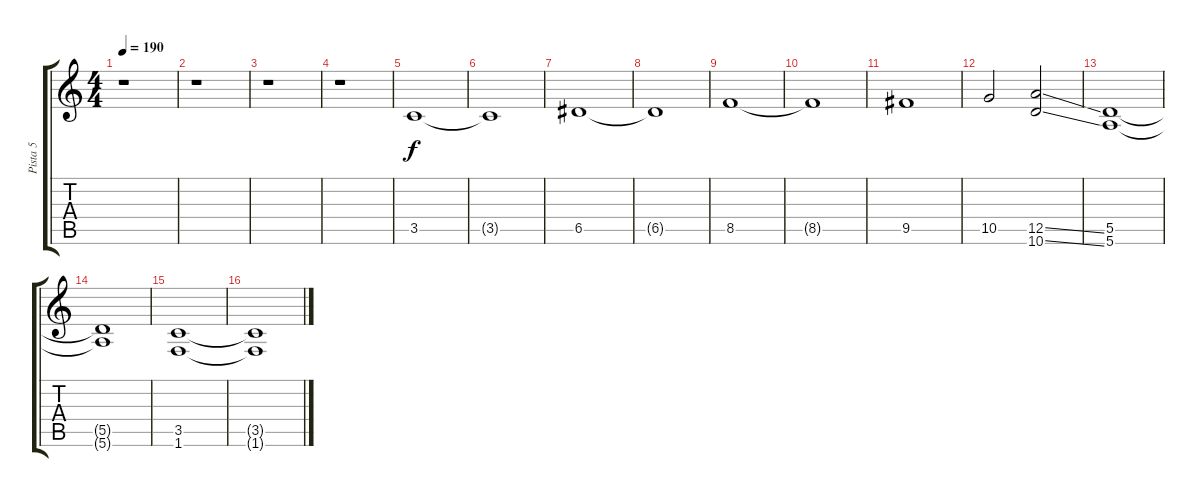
\track ("Pista 5" "Pista 5") {instrument distortionguitar}
\staff {score tabs}
\tuning (E4 B3 G3 D3 A2 E2) {hide}
\ts (4 4)
\tempo 190
\clef g2
\ks c
r.1{dy f} |
r.1 |
r.1 |
r.1 |
3.5.1 |
3.5{t}.1 |
6.5.1 |
6.5{t}.1 |
8.5.1 |
8.5{t}.1 |
9.5.1 |
10.5.2 (12.5{ss} 10.6{ss}).2 |
(5.5 5.6).1 |
(5.5{t} 5.6{t}).1 |
(3.5 1.6).1 |
(3.5{t} 1.6{t}).1
